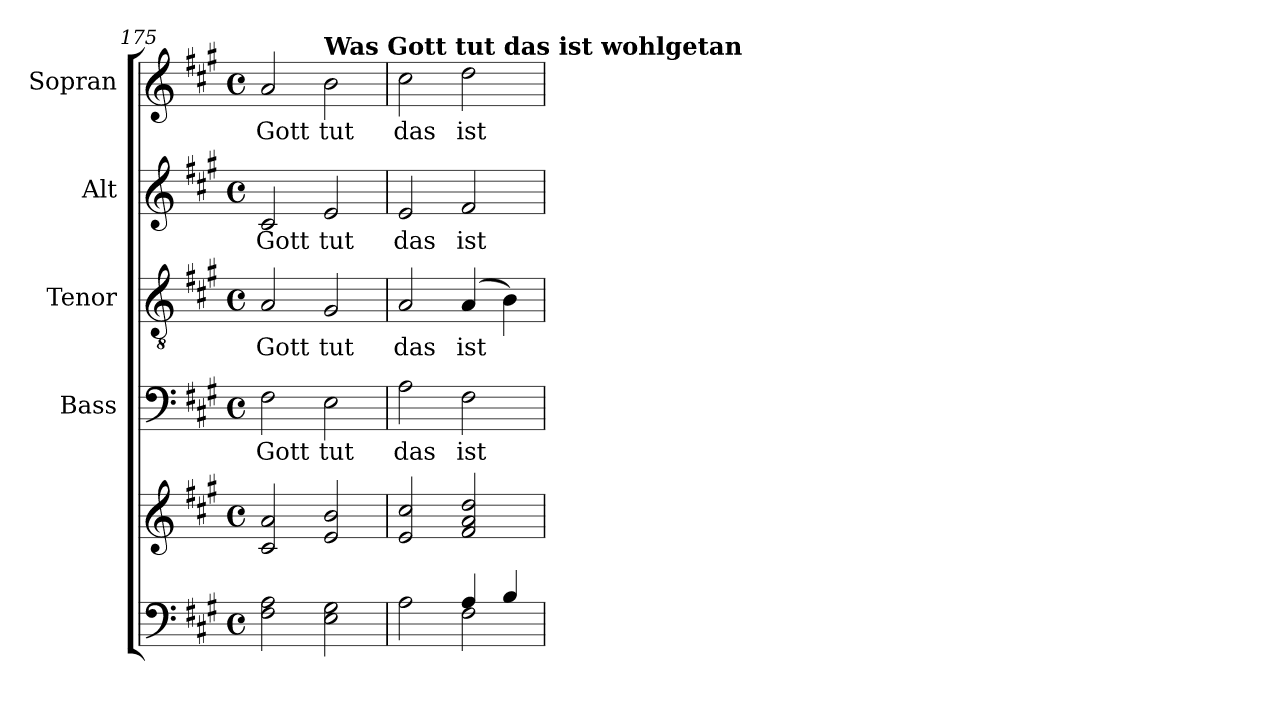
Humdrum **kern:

**kern	**kern	**kern	**text	**kern	**text	**kern	**text	**kern	**text
*part5	*part5	*part4	*part4	*part3	*part3	*part2	*part2	*part1	*part1
*staff6	*staff5	*staff4	*staff4	*staff3	*staff3	*staff2	*staff2	*staff1	*staff1
*	*	*I"Bass	*	*I"Tenor	*	*I"Alt	*	*I"Sopran	*
*	*	*I'B.	*	*I'T.	*	*I'A.	*	*I'S.	*
*clefF4	*clefG2	*clefF4	*	*clefGv2	*	*clefG2	*	*clefG2	*
*k[f#c#g#]	*k[f#c#g#]	*k[f#c#g#]	*	*k[f#c#g#]	*	*k[f#c#g#]	*	*k[f#c#g#]	*
*A:	*A:	*A:	*	*A:	*	*A:	*	*A:	*
*M4/4	*M4/4	*M4/4	*	*M4/4	*	*M4/4	*	*M4/4	*
*met(c)	*met(c)	*met(c)	*	*met(c)	*	*met(c)	*	*met(c)	*
=175	=175	=175	=175	=175	=175	=175	=175	=175	=175
!	!	!	!LO:LY:b	!	!LO:LY:b	!	!LO:LY:b	!	!LO:LY:b
2F#\ 2A\	2c#/ 2a/	2F#\	Gott	2A/	Gott	2c#/	Gott	2a/	Gott
!	!	!	!	!	!	!	!	!LO:TX:a:B:t=Was Gott tut das ist wohlgetan	!
!	!	!	!LO:LY:b	!	!LO:LY:b	!	!LO:LY:b	!	!LO:LY:b
2E\ 2G#\	2e/ 2b/	2E\	tut	2G#/	tut	2e/	tut	2b\	tut
=176	=176	=176	=176	=176	=176	=176	=176	=176	=176
*^	*	*	*	*	*	*	*	*	*
!	!	!	!	!LO:LY:b	!	!LO:LY:b	!	!LO:LY:b	!	!LO:LY:b
2ryy	2A\	2e/ 2cc#/	2A\	das	2A/	das	2e/	das	2cc#\	das
!	!	!	!	!LO:LY:b	!	!LO:LY:b	!	!LO:LY:b	!	!LO:LY:b
4A/	2F#\	2f#/ 2a/ 2dd/	2F#\	ist	(4A/	ist	2f#/	ist	2dd\	ist
4B/	.	.	.	.	4B\)	.	.	.	.	.
*v	*v	*	*	*	*	*	*	*	*	*
=	=	=	=	=	=	=	=	=	=
*-	*-	*-	*-	*-	*-	*-	*-	*-	*-
